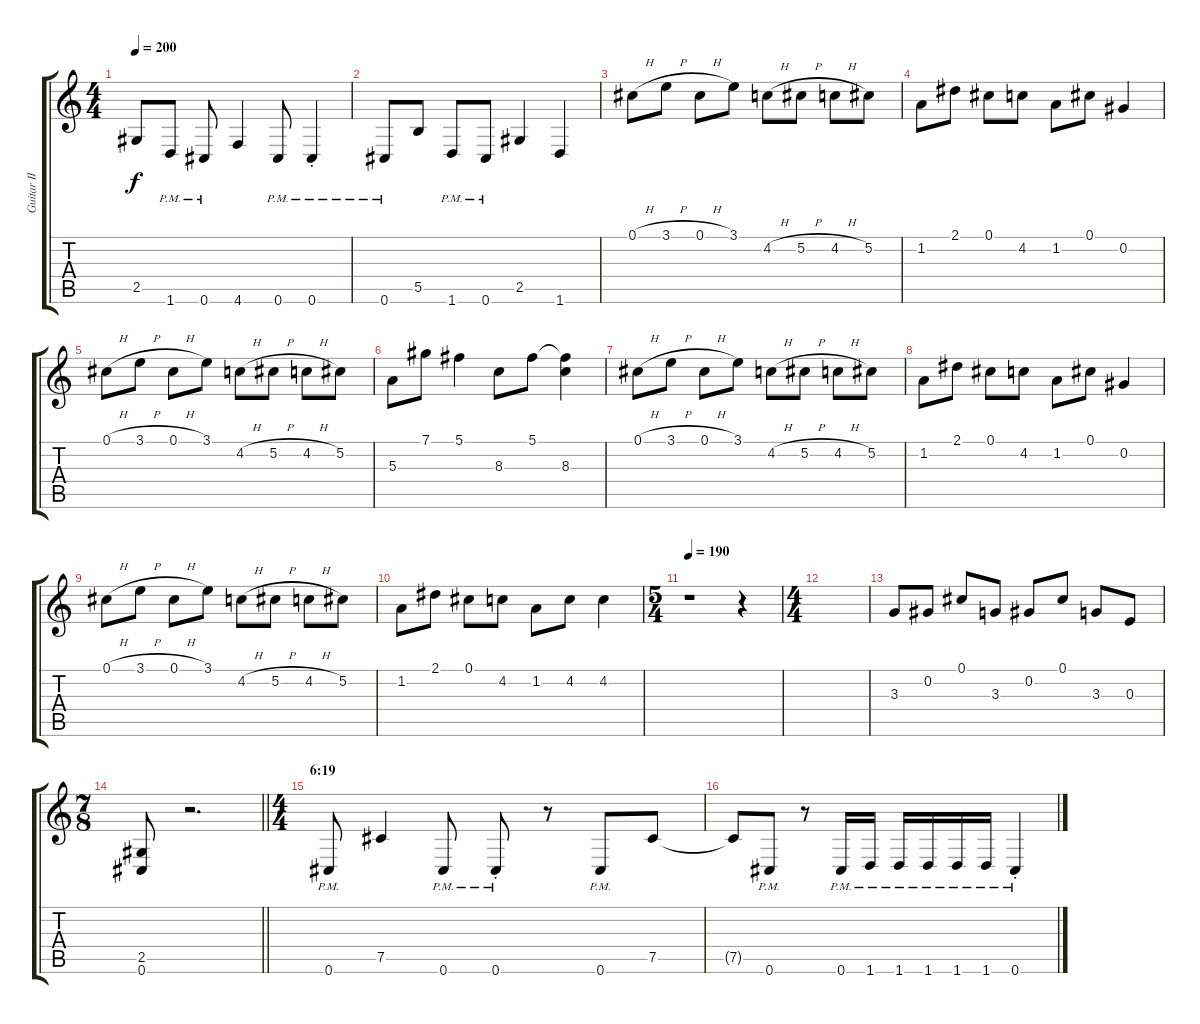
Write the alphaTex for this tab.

\track ("Guitar II" "Guitar II") {instrument distortionguitar}
\staff {score tabs}
\tuning (Db4 Ab3 E3 B2 Gb2 Db2) {hide}
\ts (4 4)
\tempo 200
\clef g2
\ks c
2.5.8{dy f} 1.6{pm}.8 0.6{pm}.8 4.6.4 0.6{pm}.8 0.6{pm st}.4 |
0.6{pm}.8 5.5.8 1.6{pm}.8 0.6{pm}.8 2.5.4 1.6.4 |
0.1{h}.8 3.1{h}.8 0.1{h}.8 3.1.8 4.2{h}.8 5.2{h}.8 4.2{h}.8 5.2.8 |
1.2.8 2.1.8 0.1.8 4.2.8 1.2.8 0.1.8 0.2.4 |
0.1{h}.8 3.1{h}.8 0.1{h}.8 3.1.8 4.2{h}.8 5.2{h}.8 4.2{h}.8 5.2.8 |
5.3.8 7.1.8 5.1.4 8.3.8 5.1.8 (5.1{t} 8.3).4 |
0.1{h}.8 3.1{h}.8 0.1{h}.8 3.1.8 4.2{h}.8 5.2{h}.8 4.2{h}.8 5.2.8 |
1.2.8 2.1.8 0.1.8 4.2.8 1.2.8 0.1.8 0.2.4 |
0.1{h}.8 3.1{h}.8 0.1{h}.8 3.1.8 4.2{h}.8 5.2{h}.8 4.2{h}.8 5.2.8 |
1.2.8 2.1.8 0.1.8 4.2.8 1.2.8 4.2.8 4.2.4 |
\ts (5 4)
\tempo 190
r.1 r.4 |
\ts (4 4)
|
3.3.8 0.2.8 0.1.8 3.3.8 0.2.8 0.1.8 3.3.8 0.3.8 |
\ts (7 8)
\barLineRight lightlight
(2.5 0.6).8 r.2{d} |
\ts (4 4)
\section ("" "6:19")
0.6{pm}.8 7.5.4 0.6{pm}.8 0.6{pm st}.8 r.8 0.6{pm}.8 7.5.8 |
7.5{t}.8 0.6{pm}.8 r.8 0.6{pm}.16 1.6{pm}.16 1.6{pm}.16 1.6{pm}.16 1.6{pm}.16 1.6{pm}.16 0.6{pm st}.4
